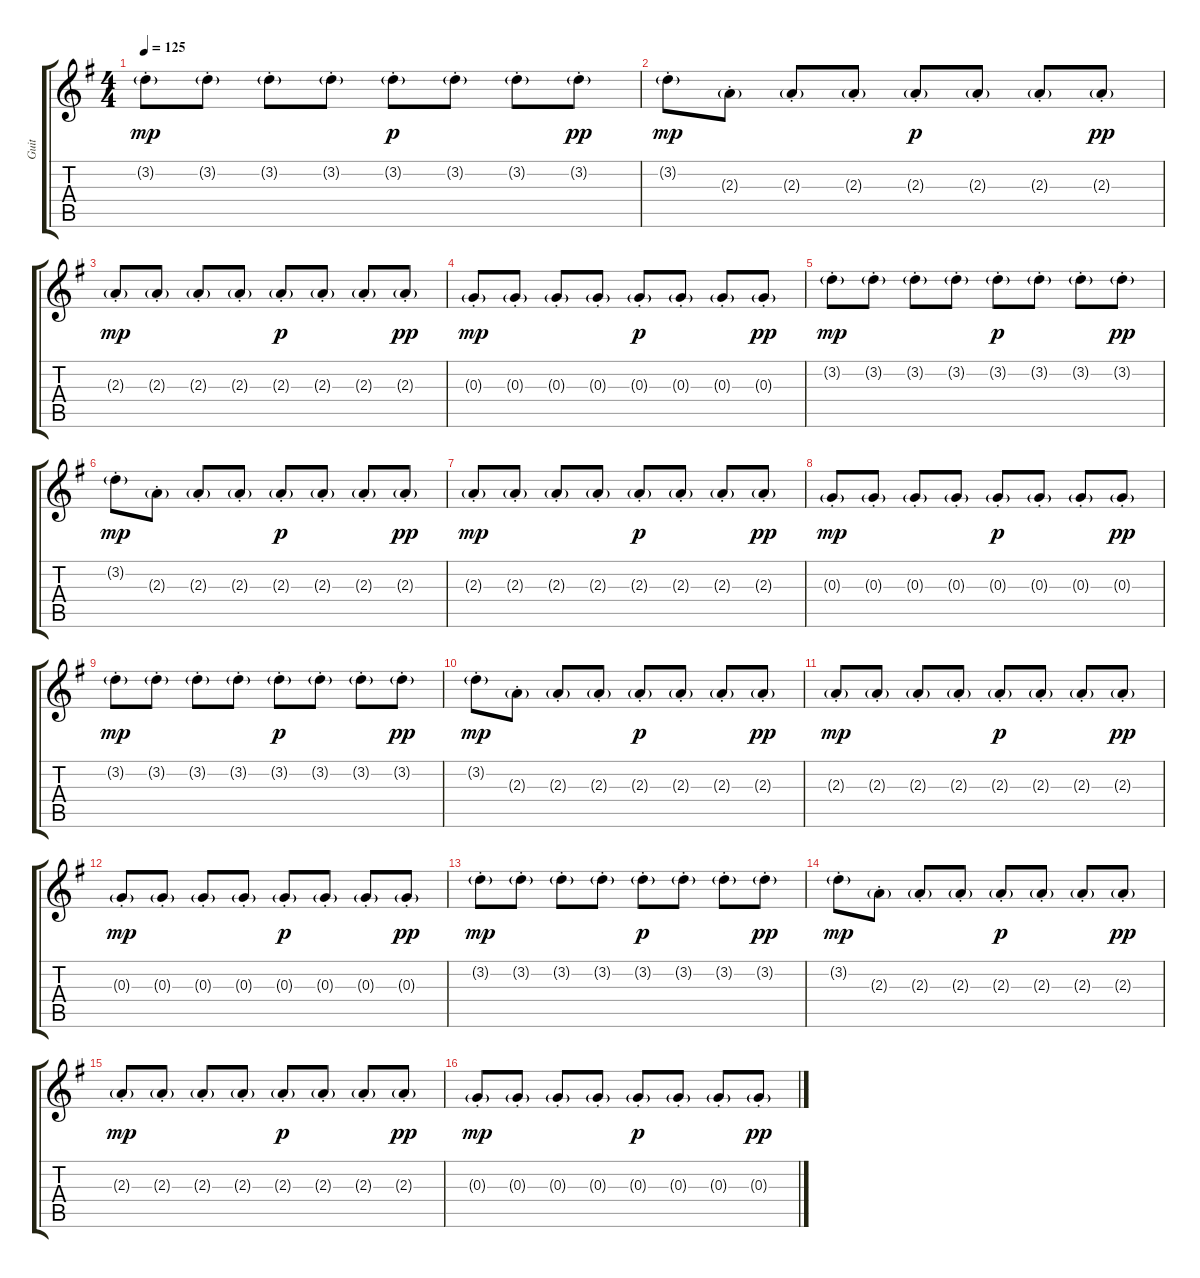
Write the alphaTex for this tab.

\track ("Guit" "Guit") {instrument electricguitarjazz}
\staff {score tabs}
\tuning (E4 B3 G3 D3 A2 E2) {hide}
\ts (4 4)
\tempo 125
\clef g2
\ks g
3.2{g st}.8{dy mp} 3.2{g st}.8 3.2{g st}.8 3.2{g st}.8 3.2{g st}.8{dy p} 3.2{g st}.8 3.2{g st}.8 3.2{g st}.8{dy pp} |
3.2{g st}.8{dy mp} 2.3{g st}.8 2.3{g st}.8 2.3{g st}.8 2.3{g st}.8{dy p} 2.3{g st}.8 2.3{g st}.8 2.3{g st}.8{dy pp} |
2.3{g st}.8{dy mp} 2.3{g st}.8 2.3{g st}.8 2.3{g st}.8 2.3{g st}.8{dy p} 2.3{g st}.8 2.3{g st}.8 2.3{g st}.8{dy pp} |
0.3{g st}.8{dy mp} 0.3{g st}.8 0.3{g st}.8 0.3{g st}.8 0.3{g st}.8{dy p} 0.3{g st}.8 0.3{g st}.8 0.3{g st}.8{dy pp} |
3.2{g st}.8{dy mp} 3.2{g st}.8 3.2{g st}.8 3.2{g st}.8 3.2{g st}.8{dy p} 3.2{g st}.8 3.2{g st}.8 3.2{g st}.8{dy pp} |
3.2{g st}.8{dy mp} 2.3{g st}.8 2.3{g st}.8 2.3{g st}.8 2.3{g st}.8{dy p} 2.3{g st}.8 2.3{g st}.8 2.3{g st}.8{dy pp} |
2.3{g st}.8{dy mp} 2.3{g st}.8 2.3{g st}.8 2.3{g st}.8 2.3{g st}.8{dy p} 2.3{g st}.8 2.3{g st}.8 2.3{g st}.8{dy pp} |
0.3{g st}.8{dy mp} 0.3{g st}.8 0.3{g st}.8 0.3{g st}.8 0.3{g st}.8{dy p} 0.3{g st}.8 0.3{g st}.8 0.3{g st}.8{dy pp} |
3.2{g st}.8{dy mp} 3.2{g st}.8 3.2{g st}.8 3.2{g st}.8 3.2{g st}.8{dy p} 3.2{g st}.8 3.2{g st}.8 3.2{g st}.8{dy pp} |
3.2{g st}.8{dy mp} 2.3{g st}.8 2.3{g st}.8 2.3{g st}.8 2.3{g st}.8{dy p} 2.3{g st}.8 2.3{g st}.8 2.3{g st}.8{dy pp} |
2.3{g st}.8{dy mp} 2.3{g st}.8 2.3{g st}.8 2.3{g st}.8 2.3{g st}.8{dy p} 2.3{g st}.8 2.3{g st}.8 2.3{g st}.8{dy pp} |
0.3{g st}.8{dy mp} 0.3{g st}.8 0.3{g st}.8 0.3{g st}.8 0.3{g st}.8{dy p} 0.3{g st}.8 0.3{g st}.8 0.3{g st}.8{dy pp} |
3.2{g st}.8{dy mp} 3.2{g st}.8 3.2{g st}.8 3.2{g st}.8 3.2{g st}.8{dy p} 3.2{g st}.8 3.2{g st}.8 3.2{g st}.8{dy pp} |
3.2{g st}.8{dy mp} 2.3{g st}.8 2.3{g st}.8 2.3{g st}.8 2.3{g st}.8{dy p} 2.3{g st}.8 2.3{g st}.8 2.3{g st}.8{dy pp} |
2.3{g st}.8{dy mp} 2.3{g st}.8 2.3{g st}.8 2.3{g st}.8 2.3{g st}.8{dy p} 2.3{g st}.8 2.3{g st}.8 2.3{g st}.8{dy pp} |
0.3{g st}.8{dy mp} 0.3{g st}.8 0.3{g st}.8 0.3{g st}.8 0.3{g st}.8{dy p} 0.3{g st}.8 0.3{g st}.8 0.3{g st}.8{dy pp}
